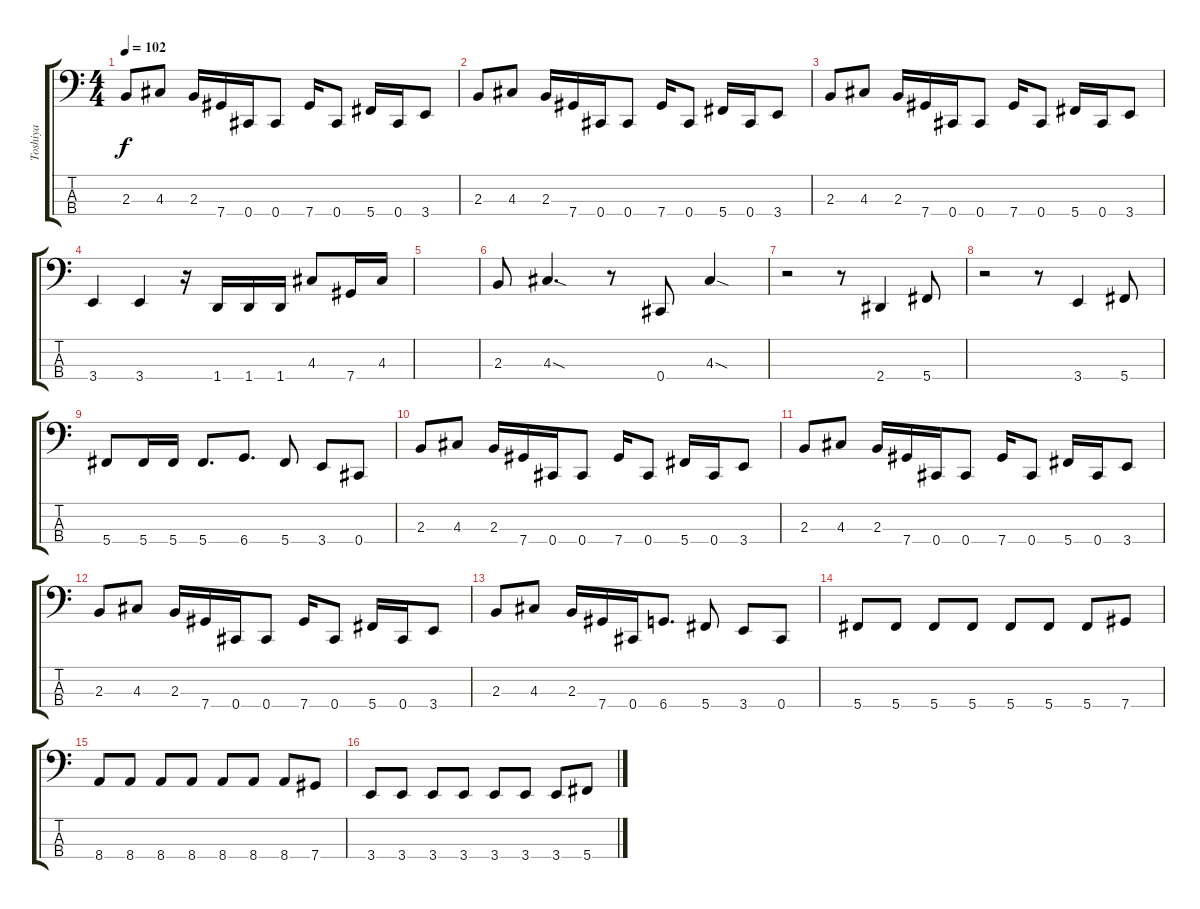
\track ("Toshiya" "Toshiya") {instrument electricbasspick}
\staff {score tabs}
\tuning (G2 D2 A1 Db1) {hide}
\ts (4 4)
\tempo 102
\clef f4
\ks c
2.3.8{dy f} 4.3.8 2.3.16 7.4.16 0.4.16 0.4.8 7.4.16 0.4.8 5.4.16 0.4.16 3.4.8 |
2.3.8 4.3.8 2.3.16 7.4.16 0.4.16 0.4.8 7.4.16 0.4.8 5.4.16 0.4.16 3.4.8 |
2.3.8 4.3.8 2.3.16 7.4.16 0.4.16 0.4.8 7.4.16 0.4.8 5.4.16 0.4.16 3.4.8 |
3.4.4 3.4.4 r.16 1.4.16 1.4.16 1.4.16 4.3.8 7.4.16 4.3.16 |
|
2.3.8 4.3{sod}.4{d} r.8 0.4.8 4.3{sod}.4 |
r.2 r.8 2.4.4 5.4.8 |
r.2 r.8 3.4.4 5.4.8 |
5.4.8 5.4.16 5.4.16 5.4.8{d} 6.4.8{d} 5.4.8 3.4.8 0.4.8 |
2.3.8 4.3.8 2.3.16 7.4.16 0.4.16 0.4.8 7.4.16 0.4.8 5.4.16 0.4.16 3.4.8 |
2.3.8 4.3.8 2.3.16 7.4.16 0.4.16 0.4.8 7.4.16 0.4.8 5.4.16 0.4.16 3.4.8 |
2.3.8 4.3.8 2.3.16 7.4.16 0.4.16 0.4.8 7.4.16 0.4.8 5.4.16 0.4.16 3.4.8 |
2.3.8 4.3.8 2.3.16 7.4.16 0.4.16 6.4.8{d} 5.4.8 3.4.8 0.4.8 |
5.4.8 5.4.8 5.4.8 5.4.8 5.4.8 5.4.8 5.4.8 7.4.8 |
8.4.8 8.4.8 8.4.8 8.4.8 8.4.8 8.4.8 8.4.8 7.4.8 |
3.4.8 3.4.8 3.4.8 3.4.8 3.4.8 3.4.8 3.4.8 5.4.8
